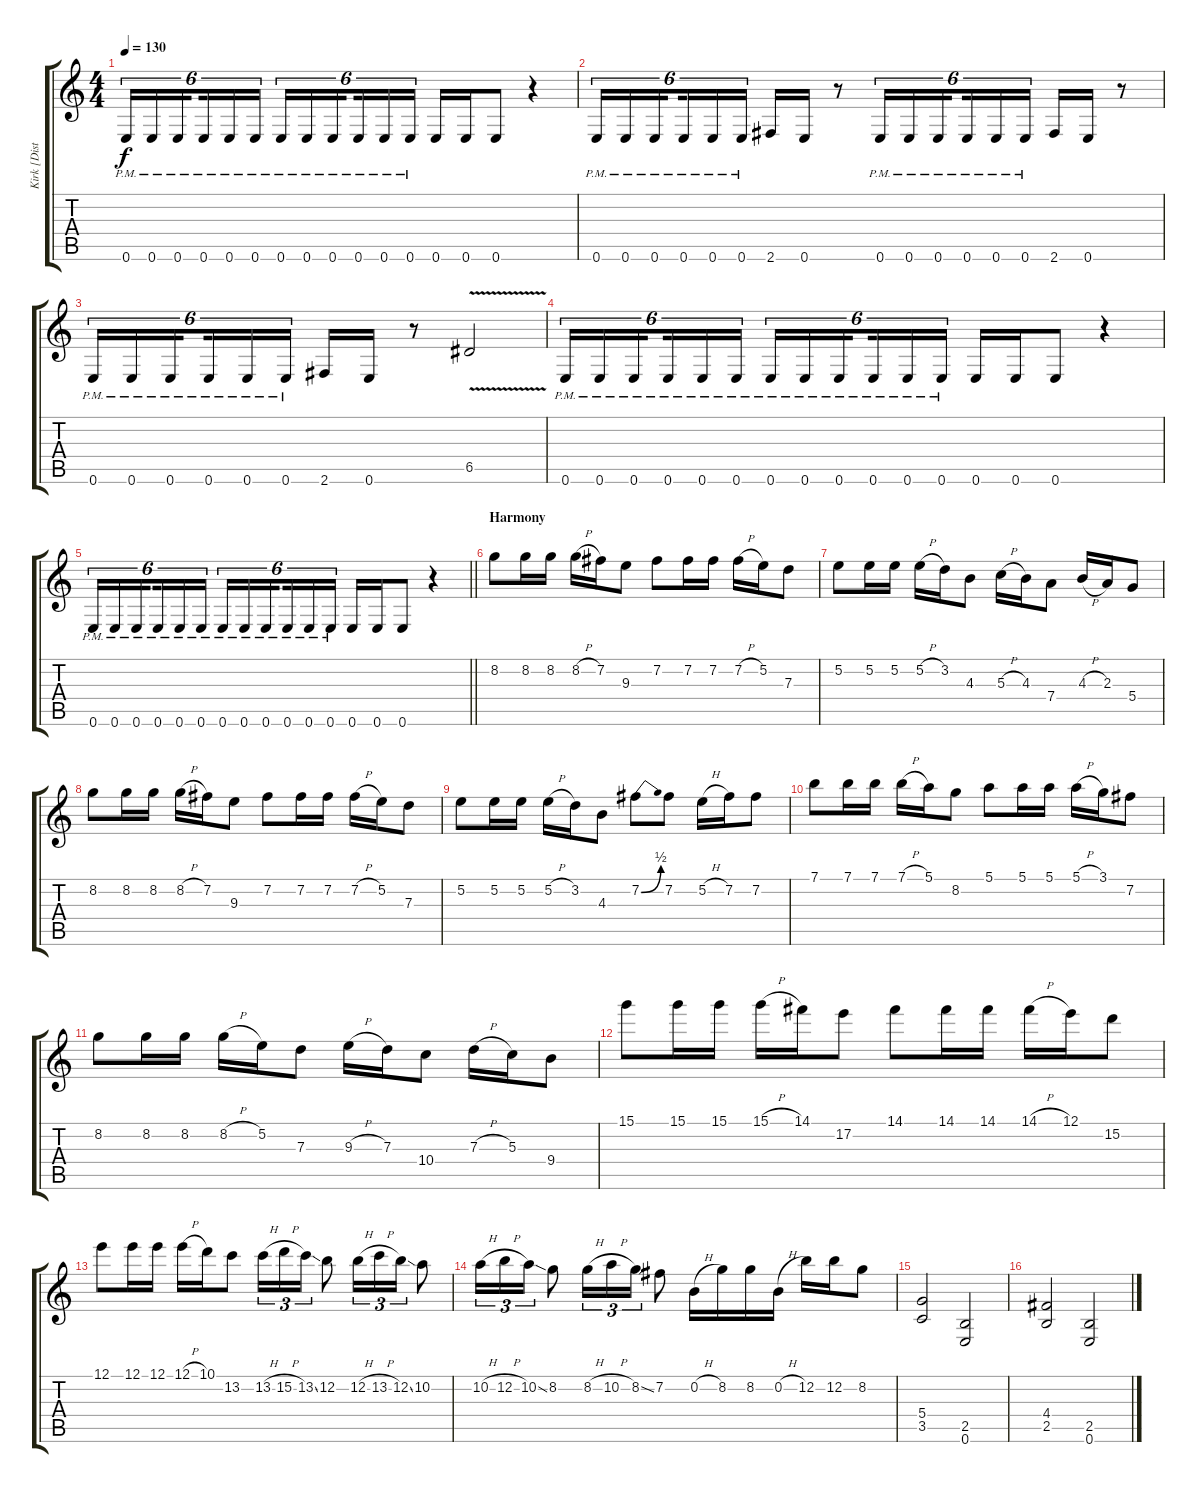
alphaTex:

\track ("Kirk [Distortion]" "Kirk [Dist") {instrument distortionguitar}
\staff {score tabs}
\tuning (E4 B3 G3 D3 A2 E2) {hide}
\ts (4 4)
\tempo 130
\clef g2
\ks c
0.6{pm}.16{tu (6 4) dy f} 0.6{pm}.16{tu (6 4)} 0.6{pm}.16{tu (6 4) beam splitsecondary} 0.6{pm}.16{tu (6 4)} 0.6{pm}.16{tu (6 4)} 0.6{pm}.16{tu (6 4)} 0.6{pm}.16{tu (6 4)} 0.6{pm}.16{tu (6 4)} 0.6{pm}.16{tu (6 4) beam splitsecondary} 0.6{pm}.16{tu (6 4)} 0.6{pm}.16{tu (6 4)} 0.6{pm}.16{tu (6 4)} 0.6.16 0.6.16 0.6.8 r.4 |
0.6{pm}.16{tu (6 4)} 0.6{pm}.16{tu (6 4)} 0.6{pm}.16{tu (6 4) beam splitsecondary} 0.6{pm}.16{tu (6 4)} 0.6{pm}.16{tu (6 4)} 0.6{pm}.16{tu (6 4)} 2.6.16 0.6.16 r.8 0.6{pm}.16{tu (6 4)} 0.6{pm}.16{tu (6 4)} 0.6{pm}.16{tu (6 4) beam splitsecondary} 0.6{pm}.16{tu (6 4)} 0.6{pm}.16{tu (6 4)} 0.6{pm}.16{tu (6 4)} 2.6.16 0.6.16 r.8 |
0.6{pm}.16{tu (6 4)} 0.6{pm}.16{tu (6 4)} 0.6{pm}.16{tu (6 4) beam splitsecondary} 0.6{pm}.16{tu (6 4)} 0.6{pm}.16{tu (6 4)} 0.6{pm}.16{tu (6 4)} 2.6.16 0.6.16 r.8 6.5{v}.2 |
0.6{pm}.16{tu (6 4)} 0.6{pm}.16{tu (6 4)} 0.6{pm}.16{tu (6 4) beam splitsecondary} 0.6{pm}.16{tu (6 4)} 0.6{pm}.16{tu (6 4)} 0.6{pm}.16{tu (6 4)} 0.6{pm}.16{tu (6 4)} 0.6{pm}.16{tu (6 4)} 0.6{pm}.16{tu (6 4) beam splitsecondary} 0.6{pm}.16{tu (6 4)} 0.6{pm}.16{tu (6 4)} 0.6{pm}.16{tu (6 4)} 0.6.16 0.6.16 0.6.8 r.4 |
\barLineRight lightlight
0.6{pm}.16{tu (6 4)} 0.6{pm}.16{tu (6 4)} 0.6{pm}.16{tu (6 4) beam splitsecondary} 0.6{pm}.16{tu (6 4)} 0.6{pm}.16{tu (6 4)} 0.6{pm}.16{tu (6 4)} 0.6{pm}.16{tu (6 4)} 0.6{pm}.16{tu (6 4)} 0.6{pm}.16{tu (6 4) beam splitsecondary} 0.6{pm}.16{tu (6 4)} 0.6{pm}.16{tu (6 4)} 0.6{pm}.16{tu (6 4)} 0.6.16 0.6.16 0.6.8 r.4 |
\section ("" "Harmony")
8.2.8{balance 14} 8.2.16 8.2.16 8.2{h}.16 7.2.16 9.3.8 7.2.8 7.2.16 7.2.16 7.2{h}.16 5.2.16 7.3.8 |
5.2.8 5.2.16 5.2.16 5.2{h}.16 3.2.16 4.3.8 5.3{h}.16 4.3.16 7.4.8 4.3{h}.16 2.3.16 5.4.8 |
8.2.8 8.2.16 8.2.16 8.2{h}.16 7.2.16 9.3.8 7.2.8 7.2.16 7.2.16 7.2{h}.16 5.2.16 7.3.8 |
5.2.8 5.2.16 5.2.16 5.2{h}.16 3.2.16 4.3.8 7.2{be (bend 0 0 60 2)}.8 7.2.8 5.2{h}.16 7.2.16 7.2.8 |
7.1.8 7.1.16 7.1.16 7.1{h}.16 5.1.16 8.2.8 5.1.8 5.1.16 5.1.16 5.1{h}.16 3.1.16 7.2.8 |
8.2.8 8.2.16 8.2.16 8.2{h}.16 5.2.16 7.3.8 9.3{h}.16 7.3.16 10.4.8 7.3{h}.16 5.3.16 9.4.8 |
15.1.8 15.1.16 15.1.16 15.1{h}.16 14.1.16 17.2.8 14.1.8 14.1.16 14.1.16 14.1{h}.16 12.1.16 15.2.8 |
12.1.8 12.1.16 12.1.16 12.1{h}.16 10.1.16 13.2.8 13.2{h}.16{tu (3 2)} 15.2{h}.16{tu (3 2)} 13.2{ss}.16{tu (3 2)} 12.2.8 12.2{h}.16{tu (3 2)} 13.2{h}.16{tu (3 2)} 12.2{ss}.16{tu (3 2)} 10.2.8 |
10.2{h}.16{tu (3 2)} 12.2{h}.16{tu (3 2)} 10.2{ss}.16{tu (3 2)} 8.2.8 8.2{h}.16{tu (3 2)} 10.2{h}.16{tu (3 2)} 8.2{ss}.16{tu (3 2)} 7.2.8 0.2{h}.16 8.2.16 8.2.16 0.2{h}.16 12.2.16 12.2.16 8.2.8 |
(5.4 3.5).2{balance 11} (2.5 0.6).2 |
(4.4 2.5).2 (2.5 0.6).2
